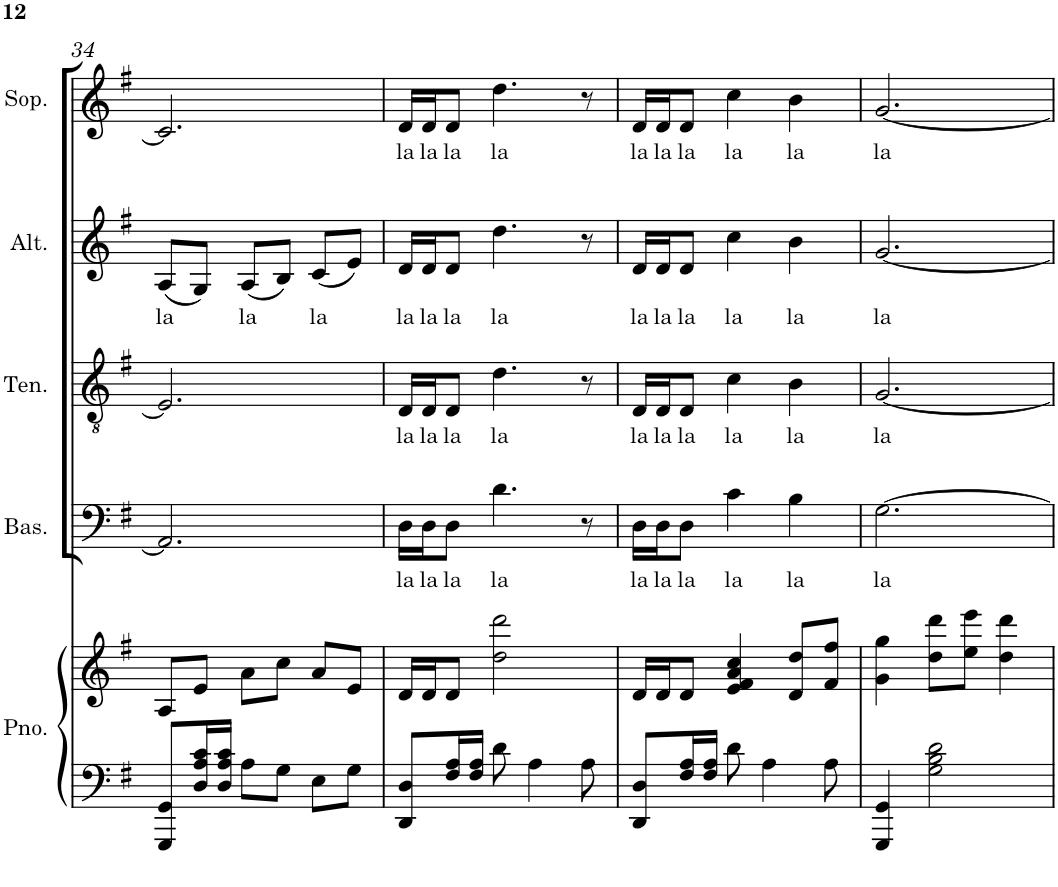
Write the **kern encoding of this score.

**kern	**kern	**kern	**text	**kern	**text	**kern	**text	**kern	**text
*part5	*part5	*part4	*part4	*part3	*part3	*part2	*part2	*part1	*part1
*staff6	*staff5	*staff4	*staff4	*staff3	*staff3	*staff2	*staff2	*staff1	*staff1
*I"Piano	*	*I"Bass	*	*I"Tenor	*	*I"Alto	*	*I"Soprano	*
*I'Pno.	*	*I'Bas.	*	*I'Ten.	*	*I'Alt.	*	*I'Sop.	*
!!LO:PB:g=z
*clefF4	*clefG2	*clefF4	*	*clefGv2	*	*clefG2	*	*clefG2	*
*k[f#]	*k[f#]	*k[f#]	*	*k[f#]	*	*k[f#]	*	*k[f#]	*
*G:	*G:	*G:	*	*G:	*	*G:	*	*G:	*
*M3/4	*M3/4	*M3/4	*	*M3/4	*	*M3/4	*	*M3/4	*
=34	=34	=34	=34	=34	=34	=34	=34	=34	=34
!	!	!	!	!	!	!	!LO:LY:b	!	!
8GGG/ 8GG/L	8A/L	2.AA/]	.	2.E/]	.	(8A/L	la	2.c/]	.
16D/ 16A/ 16c/L	8e/J	.	.	.	.	8G/J)	.	.	.
16D/ 16A/ 16c/JJ	.	.	.	.	.	.	.	.	.
!	!	!	!	!	!	!	!LO:LY:b	!	!
8A\L	8a\L	.	.	.	.	(8A/L	la	.	.
8G\J	8cc\J	.	.	.	.	8B/J)	.	.	.
!	!	!	!	!	!	!	!LO:LY:b	!	!
8E\L	8a/L	.	.	.	.	(8c/L	la	.	.
8G\J	8e/J	.	.	.	.	8e/J)	.	.	.
=35	=35	=35	=35	=35	=35	=35	=35	=35	=35
!	!	!	!LO:LY:b	!	!LO:LY:b	!	!LO:LY:b	!	!LO:LY:b
8DD/ 8D/L	16d/LL	16D\LL	la	16D/LL	la	16d/LL	la	16d/LL	la
!	!	!	!LO:LY:b	!	!LO:LY:b	!	!LO:LY:b	!	!LO:LY:b
.	16d/J	16D\J	la	16D/J	la	16d/J	la	16d/J	la
!	!	!	!LO:LY:b	!	!LO:LY:b	!	!LO:LY:b	!	!LO:LY:b
16F#/ 16A/L	8d/J	8D\J	la	8D/J	la	8d/J	la	8d/J	la
16F#/ 16A/JJ	.	.	.	.	.	.	.	.	.
!	!	!	!LO:LY:b	!	!LO:LY:b	!	!LO:LY:b	!	!LO:LY:b
8d\	2dd\ 2ddd\	4.d\	la	4.d\	la	4.dd\	la	4.dd\	la
4A\	.	.	.	.	.	.	.	.	.
8A\	.	8r	.	8r	.	8r	.	8r	.
=36	=36	=36	=36	=36	=36	=36	=36	=36	=36
!	!	!	!LO:LY:b	!	!LO:LY:b	!	!LO:LY:b	!	!LO:LY:b
8DD/ 8D/L	16d/LL	16D\LL	la	16D/LL	la	16d/LL	la	16d/LL	la
!	!	!	!LO:LY:b	!	!LO:LY:b	!	!LO:LY:b	!	!LO:LY:b
.	16d/J	16D\J	la	16D/J	la	16d/J	la	16d/J	la
!	!	!	!LO:LY:b	!	!LO:LY:b	!	!LO:LY:b	!	!LO:LY:b
16F#/ 16A/L	8d/J	8D\J	la	8D/J	la	8d/J	la	8d/J	la
16F#/ 16A/JJ	.	.	.	.	.	.	.	.	.
!	!	!	!LO:LY:b	!	!LO:LY:b	!	!LO:LY:b	!	!LO:LY:b
8d\	4e/ 4f#/ 4a/ 4cc/	4c\	la	4c\	la	4cc\	la	4cc\	la
4A\	.	.	.	.	.	.	.	.	.
!	!	!	!LO:LY:b	!	!LO:LY:b	!	!LO:LY:b	!	!LO:LY:b
.	8d/ 8dd/L	4B\	la	4B\	la	4b\	la	4b\	la
8A\	8f#/ 8ff#/J	.	.	.	.	.	.	.	.
=37	=37	=37	=37	=37	=37	=37	=37	=37	=37
!	!	!	!LO:LY:b	!	!LO:LY:b	!	!LO:LY:b	!	!LO:LY:b
4GGG/ 4GG/	4g\ 4gg\	[2.G\	la	[2.G/	la	[2.g/	la	[2.g/	la
2G\ 2B\ 2d\	8dd\ 8ddd\L	.	.	.	.	.	.	.	.
.	8ee\ 8eee\J	.	.	.	.	.	.	.	.
.	4dd\ 4ddd\	.	.	.	.	.	.	.	.
=	=	=	=	=	=	=	=	=	=
*-	*-	*-	*-	*-	*-	*-	*-	*-	*-
